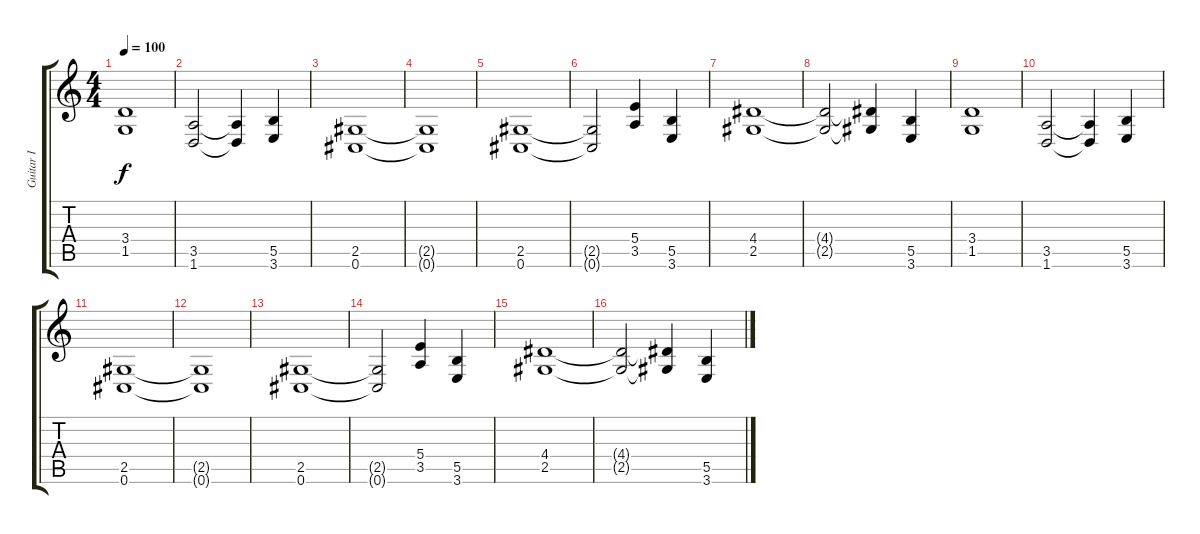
\track ("Guitar I" "Guitar I") {instrument distortionguitar}
\staff {score tabs}
\tuning (Db4 Ab3 E3 B2 Gb2 Db2) {hide}
\ts (4 4)
\tempo 100
\clef g2
\ks c
(3.4 1.5).1{dy f} |
(3.5 1.6).2 (3.5{t} 1.6{t}).4 (5.5 3.6).4 |
(2.5 0.6).1 |
(2.5{t} 0.6{t}).1 |
(2.5 0.6).1 |
(2.5{t} 0.6{t}).2 (5.4 3.5).4 (5.5 3.6).4 |
(4.4 2.5).1 |
(4.4{t} 2.5{t}).2 (4.4{t} 2.5{t}).4 (5.5 3.6).4 |
(3.4 1.5).1 |
(3.5 1.6).2 (3.5{t} 1.6{t}).4 (5.5 3.6).4 |
(2.5 0.6).1 |
(2.5{t} 0.6{t}).1 |
(2.5 0.6).1 |
(2.5{t} 0.6{t}).2 (5.4 3.5).4 (5.5 3.6).4 |
(4.4 2.5).1 |
(4.4{t} 2.5{t}).2 (4.4{t} 2.5{t}).4 (5.5 3.6).4
